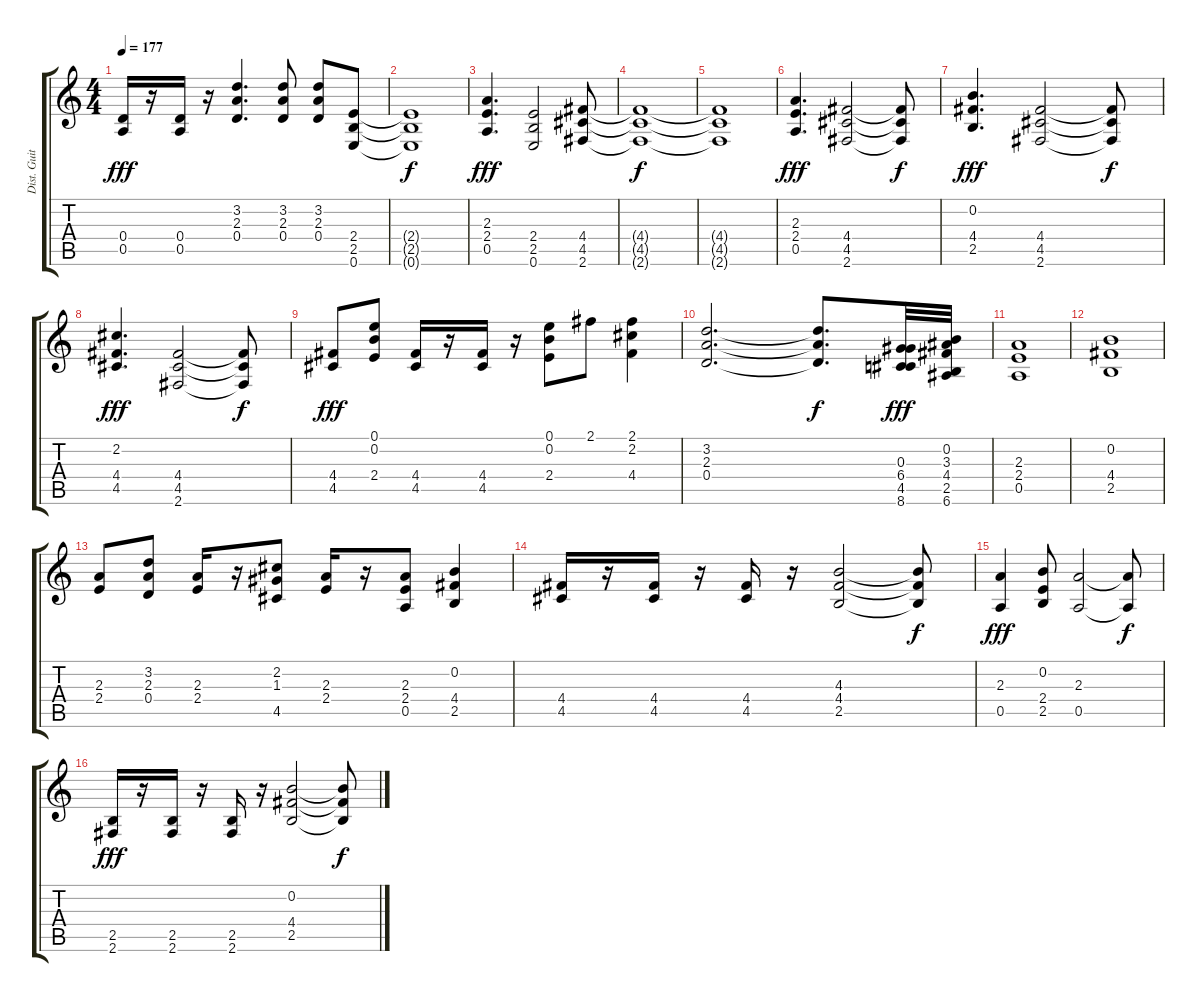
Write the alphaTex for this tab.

\track ("Dist. Guitar 1" "Dist. Guit") {instrument distortionguitar}
\staff {score tabs}
\tuning (E4 B3 G3 D3 A2 E2) {hide}
\ts (4 4)
\tempo 177
\clef g2
\ks c
(0.4 0.5).16{dy fff} r.16 (0.4 0.5).16 r.16 (3.2 2.3 0.4).4{d} (3.2 2.3 0.4).8 (3.2 2.3 0.4).8 (2.4 2.5 0.6).8 |
(2.4{t} 2.5{t} 0.6{t}).1{dy f} |
(2.3 2.4 0.5).4{d dy fff} (2.4 2.5 0.6).2 (4.4 4.5 2.6).8 |
(4.4{t} 4.5{t} 2.6{t}).1{dy f} |
(4.4{t} 4.5{t} 2.6{t}).1 |
(2.3 2.4 0.5).4{d dy fff} (4.4 4.5 2.6).2 (4.4{t} 4.5{t} 2.6{t}).8{dy f} |
(0.2 4.4 2.5).4{d dy fff} (4.4 4.5 2.6).2 (4.4{t} 4.5{t} 2.6{t}).8{dy f} |
(2.2 4.4 4.5).4{d dy fff} (4.4 4.5 2.6).2 (4.4{t} 4.5{t} 2.6{t}).8{dy f} |
(4.4 4.5).8{dy fff} (0.1 0.2 2.4).8 (4.4 4.5).16 r.16 (4.4 4.5).16 r.16 (0.1 0.2 2.4).8 2.1.8 (2.1 2.2 4.4).4 |
(3.2 2.3 0.4).2{d} (3.2{t} 2.3{t} 0.4{t}).8{d dy f} (0.3 6.4 4.5 8.6).32{dy fff} (0.2 3.3 4.4 2.5 6.6).32 |
(2.3 2.4 0.5).1 |
(0.2 4.4 2.5).1 |
(2.3 2.4).8 (3.2 2.3 0.4).8 (2.3 2.4).16 r.16 (2.2 1.3 4.5).8 (2.3 2.4).16 r.16 (2.3 2.4 0.5).8 (0.2 4.4 2.5).4 |
(4.4 4.5).16 r.16 (4.4 4.5).16 r.16 (4.4 4.5).16 r.16 (4.3 4.4 2.5).2 (4.3{t} 4.4{t} 2.5{t}).8{dy f} |
(2.3 0.5).4{dy fff} (0.2 2.4 2.5).8 (2.3 0.5).2 (2.3{t} 0.5{t}).8{dy f} |
(2.5 2.6).16{dy fff} r.16 (2.5 2.6).16 r.16 (2.5 2.6).16 r.16 (0.2 4.4 2.5).2 (0.2{t} 4.4{t} 2.5{t}).8{dy f}
